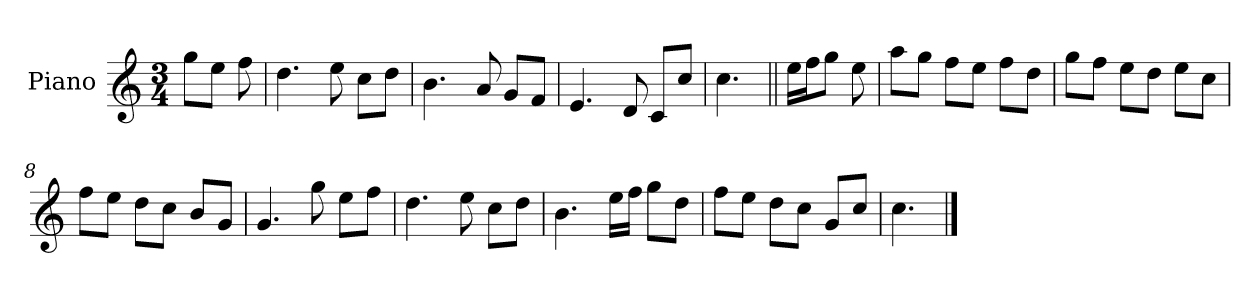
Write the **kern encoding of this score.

**kern
*part1
*staff1
*I"Piano
*I'Pno.
*clefG2
*k[]
*M3/4
=
8gg\L
8ee\J
8ff\
=1
4.dd\
8ee\
8cc\L
8dd\J
=2
4.b\
8a/
8g/L
8f/J
=3
4.e/
8d/
8c/L
8cc/J
=4
4.cc\
=5||
16ee\LL
16ff\J
8gg\J
8ee\
=6
8aa\L
8gg\J
8ff\L
8ee\J
8ff\L
8dd\J
=7
8gg\L
8ff\J
8ee\L
8dd\J
8ee\L
8cc\J
!!LO:LB:g=z
=8
8ff\L
8ee\J
8dd\L
8cc\J
8b/L
8g/J
=9
4.g/
8gg\
8ee\L
8ff\J
=10
4.dd\
8ee\
8cc\L
8dd\J
=11
4.b\
16ee\LL
16ff\JJ
8gg\L
8dd\J
=12
8ff\L
8ee\J
8dd\L
8cc\J
8g/L
8cc/J
=13
4.cc\
==
*-
